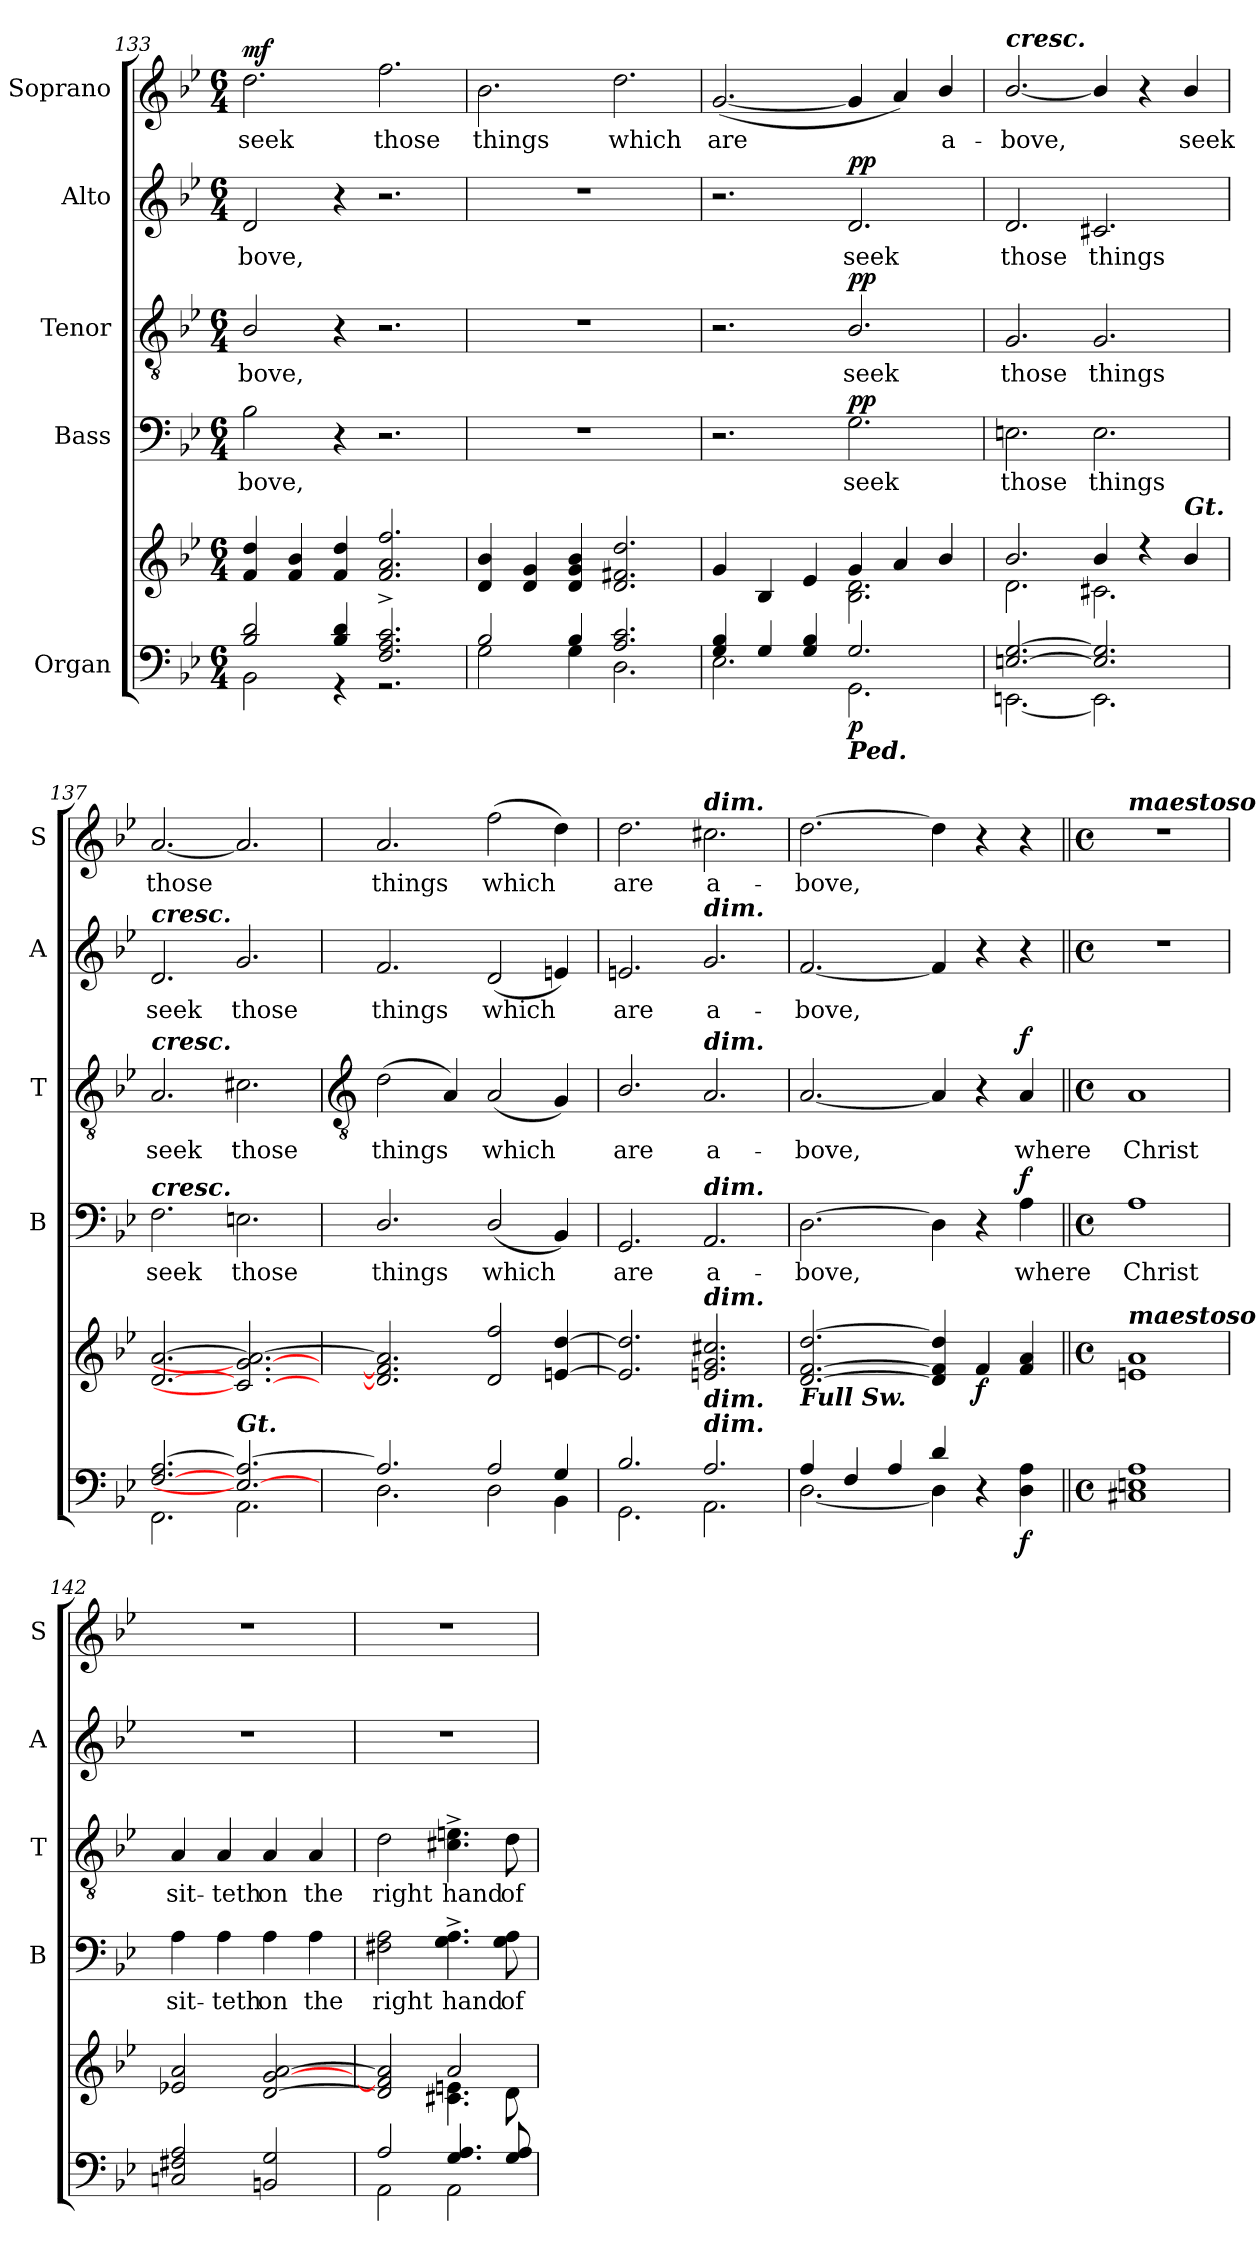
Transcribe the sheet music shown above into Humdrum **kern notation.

**kern	**kern	**dynam	**kern	**text	**dynam	**kern	**text	**dynam	**kern	**text	**dynam	**kern	**text	**dynam
*part5	*part5	*part5	*part4	*part4	*part4	*part3	*part3	*part3	*part2	*part2	*part2	*part1	*part1	*part1
*staff6	*staff5	*staff5/6	*staff4	*staff4	*staff4	*staff3	*staff3	*staff3	*staff2	*staff2	*staff2	*staff1	*staff1	*staff1
*I"Organ	*	*	*I"Bass	*	*	*I"Tenor	*	*	*I"Alto	*	*	*I"Soprano	*	*
*	*	*	*I'B	*	*	*I'T	*	*	*I'A	*	*	*I'S	*	*
*clefF4	*clefG2	*	*clefF4	*	*	*clefGv2	*	*	*clefG2	*	*	*clefG2	*	*
*k[b-e-]	*k[b-e-]	*	*k[b-e-]	*	*	*k[b-e-]	*	*	*k[b-e-]	*	*	*k[b-e-]	*	*
*B-:	*B-:	*	*B-:	*	*	*B-:	*	*	*B-:	*	*	*B-:	*	*
*M6/4	*M6/4	*	*M6/4	*	*	*M6/4	*	*	*M6/4	*	*	*M6/4	*	*
=133	=133	=133	=133	=133	=133	=133	=133	=133	=133	=133	=133	=133	=133	=133
*^	*^	*	*	*	*	*	*	*	*	*	*	*	*	*
!	!	!	!LO:N:vis=1	!	!	!LO:LY:b	!	!	!LO:LY:b	!	!	!LO:LY:b	!	!	!LO:LY:b	!LO:DY:b
2B-/ 2d/	2BB-\	4f 4dd	1.ryy	.	2B-	-bove,	.	2B-/	-bove,	.	2d	-bove,	.	2.dd	seek	mf
.	.	4f 4b-	.	.	.	.	.	.	.	.	.	.	.	.	.	.
4B-/ 4d/	4r	4f 4dd	.	.	4r	.	.	4r	.	.	4r	.	.	.	.	.
!	!	!	!	!	!	!	!	!	!	!	!	!	!	!	!LO:LY:b	!
2.F/^ 2.A/^ 2.c/^	2.r	2.f 2.a 2.ff	.	.	2.r	.	.	2.r	.	.	2.r	.	.	2.ff	those	.
=134	=134	=134	=134	=134	=134	=134	=134	=134	=134	=134	=134	=134	=134	=134	=134	=134
!	!	!	!LO:N:vis=1	!	!LO:N:vis=1	!	!	!LO:N:vis=1	!	!	!LO:N:vis=1	!	!	!	!LO:LY:b	!
2B-/	2G\	4d 4b-	1.ryy	.	1.r	.	.	1.r	.	.	1.r	.	.	2.b-	things	.
.	.	4d 4g	.	.	.	.	.	.	.	.	.	.	.	.	.	.
4B-/	4G\	4d 4g 4b-	.	.	.	.	.	.	.	.	.	.	.	.	.	.
!	!	!	!	!	!	!	!	!	!	!	!	!	!	!	!LO:LY:b	!
2.A/ 2.c/	2.D\	2.d 2.f#X 2.dd	.	.	.	.	.	.	.	.	.	.	.	2.dd	which	.
=135	=135	=135	=135	=135	=135	=135	=135	=135	=135	=135	=135	=135	=135	=135	=135	=135
!	!	!	!	!	!	!	!	!	!	!	!	!	!	!	!LO:LY:b	!
4G/ 4B-/	2.E-\	4g	2.ryy	.	2.r	.	.	2.r	.	.	2.r	.	.	(<[2.g	are	.
4G/	.	4B-	.	.	.	.	.	.	.	.	.	.	.	.	.	.
4G/ 4B-/	.	4e-	.	.	.	.	.	.	.	.	.	.	.	.	.	.
!LO:TX:b:Bi:t=Ped.	!	!	!	!	!	!	!	!	!	!	!	!	!	!	!	!
!	!	!	!	!LO:DY:b=2	!	!LO:LY:b	!LO:DY:b	!	!LO:LY:b	!LO:DY:b	!	!LO:LY:b	!LO:DY:b	!	!	!
2.G/	2.GG\	4g	2.B-\ 2.d\	p	2.G\	seek	pp	2.B-/	seek	pp	2.d	seek	pp	4g]	.	.
.	.	4a	.	.	.	.	.	.	.	.	.	.	.	4a)	.	.
!	!	!	!	!	!	!	!	!	!	!	!	!	!	!	!LO:LY:b	!
.	.	4b-	.	.	.	.	.	.	.	.	.	.	.	4b-/	a-	.
=136	=136	=136	=136	=136	=136	=136	=136	=136	=136	=136	=136	=136	=136	=136	=136	=136
!	!	!	!	!	!	!	!	!	!	!	!	!	!	!LO:TX:a:Bi:t=cresc.	!	!
!	!	!	!	!	!	!LO:LY:b	!	!	!LO:LY:b	!	!	!LO:LY:b	!	!	!LO:LY:b	!
[2.En/ [2.G/	[2.EEn\	2.b-/	2.d\	.	2.En	those	.	2.G	those	.	2.d	those	.	[2.b-/	-bove,	.
!	!	!	!	!	!	!LO:LY:b	!	!	!LO:LY:b	!	!	!LO:LY:b	!	!	!	!
2.E/] 2.G/]	2.EE\]	4b-/	2.c#X\	.	2.E	things	.	2.G	things	.	2.c#X	things	.	4b-/]	.	.
.	.	4r	.	.	.	.	.	.	.	.	.	.	.	4r	.	.
!	!	!LO:TX:a:Bi:t=Gt.	!	!	!	!	!	!	!	!	!	!	!	!	!	!
!	!	!	!	!	!	!	!	!	!	!	!	!	!	!	!LO:LY:b	!
.	.	4b-/	.	.	.	.	.	.	.	.	.	.	.	4b-/	seek	.
=137	=137	=137	=137	=137	=137	=137	=137	=137	=137	=137	=137	=137	=137	=137	=137	=137
!	!	!	!	!	!	!	!	!	!	!	!LO:TX:a:Bi:t=cresc.	!	!	!	!	!
!	!	!	!	!	!	!	!	!LO:TX:a:Bi:t=cresc.	!	!	!	!	!	!	!	!
!	!	!	!	!	!LO:TX:a:Bi:t=cresc.	!	!	!	!	!	!	!	!	!	!	!
!	!	!	!LO:N:vis=1	!	!	!LO:LY:b	!	!	!LO:LY:b	!	!	!LO:LY:b	!	!	!LO:LY:b	!
[2.F/ [2.A/	2.FF\	[2.d [2.a	1.ryy	.	2.F	seek	.	2.A	seek	.	2.d	seek	.	[2.a	those	.
!LO:TX:a:Bi:t=Gt.	!	!	!	!	!	!	!	!	!	!	!	!	!	!	!	!
!	!	!	!	!	!	!LO:LY:b	!	!	!LO:LY:b	!	!	!LO:LY:b	!	!	!	!
2.E/_ 2.A/_	2.AA\	2.c#_ 2.g_ 2.a_	.	.	2.En	those	.	2.c#X	those	.	2.g	those	.	2.a]	.	.
!!LO:LB:g=z
=138	=138	=138	=138	=138	=138	=138	=138	=138	=138	=138	=138	=138	=138	=138	=138	=138
*	*	*	*	*	*	*	*	*clefGv2	*	*	*	*	*	*	*	*
!	!	!	!LO:N:vis=1	!	!	!LO:LY:b	!	!	!LO:LY:b	!	!	!LO:LY:b	!	!	!LO:LY:b	!
2.A/]	2.D\	2.d] 2.f] 2.a]	1.ryy	.	2.D/	things	.	(<2d	things	.	2.f	things	.	2.a	things	.
.	.	.	.	.	.	.	.	4A)	.	.	.	.	.	.	.	.
!	!	!	!	!	!	!LO:LY:b	!	!	!LO:LY:b	!	!	!LO:LY:b	!	!	!LO:LY:b	!
2A/	2D\	2d 2ff	.	.	(<2D/	which	.	(<2A	which	.	(<2d	which	.	(>2ff	which	.
4G/	4BB-\	[4en [4dd	.	.	4BB-)	.	.	4G)	.	.	4en)	.	.	4dd)	.	.
=139	=139	=139	=139	=139	=139	=139	=139	=139	=139	=139	=139	=139	=139	=139	=139	=139
!	!	!	!LO:N:vis=1	!	!	!LO:LY:b	!	!	!LO:LY:b	!	!	!LO:LY:b	!	!	!LO:LY:b	!
2.B-/	2.GG\	2.e] 2.dd]	1.ryy	.	2.GG/	are	.	2.B-/	are	.	2.en	are	.	2.dd	are	.
!	!	!	!	!	!	!	!	!	!	!	!	!	!	!LO:TX:a:Bi:t=dim.	!	!
!	!	!	!	!	!	!	!	!	!	!	!LO:TX:a:Bi:t=dim.	!	!	!	!	!
!	!	!	!	!	!	!	!	!LO:TX:a:Bi:t=dim.	!	!	!	!	!	!	!	!
!	!	!	!	!	!LO:TX:a:Bi:t=dim.	!	!	!	!	!	!	!	!	!	!	!
!	!	!LO:TX:a:Bi:t=dim.	!	!	!	!	!	!	!	!	!	!	!	!	!	!
!LO:TX:a:Bi:t=dim.	!	!	!	!	!	!	!	!	!	!	!	!	!	!	!	!
!LO:TX:a:Bi:t=dim.	!	!	!	!	!	!	!	!	!	!	!	!	!	!	!	!
!	!	!	!	!	!	!LO:LY:b	!	!	!LO:LY:b	!	!	!LO:LY:b	!	!	!LO:LY:b	!
2.A/	2.AA\	2.e 2.g 2.cc#X	.	.	2.AA	a-	.	2.A	a-	.	2.g	a-	.	2.cc#X	a-	.
=140	=140	=140	=140	=140	=140	=140	=140	=140	=140	=140	=140	=140	=140	=140	=140	=140
!	!	!LO:TX:b:Bi:t=Full Sw.	!	!	!	!	!	!	!	!	!	!	!	!	!	!
!	!	!	!LO:N:vis=1	!	!	!LO:LY:b	!	!	!LO:LY:b	!	!	!LO:LY:b	!	!	!LO:LY:b	!
4A/	[2.D\	[2.d [2.f [2.dd	1.ryy	.	[2.D	-bove,	.	[2.A	-bove,	.	[2.f	-bove,	.	[2.dd	-bove,	.
4F/	.	.	.	.	.	.	.	.	.	.	.	.	.	.	.	.
4A/	.	.	.	.	.	.	.	.	.	.	.	.	.	.	.	.
4d/	4D\]	4d] 4f] 4dd]	.	.	4D]	.	.	4A]	.	.	4f]	.	.	4dd]	.	.
!	!	!	!	!LO:DY:b	!	!	!	!	!	!	!	!	!	!	!	!
4r	2ryy	4f	.	f	4r	.	.	4r	.	.	4r	.	.	4r	.	.
!	!	!	!	!LO:DY:b=2	!	!LO:LY:b	!LO:DY:b	!	!LO:LY:b	!LO:DY:b	!	!	!	!	!	!
4D\ 4A\	.	4f 4a	.	f	4A	where	f	4A	where	f	4r	.	.	4r	.	.
=141||	=141||	=141||	=141||	=141||	=141||	=141||	=141||	=141||	=141||	=141||	=141||	=141||	=141||	=141||	=141||	=141||
*M4/4	*	*M4/4	*	*	*M4/4	*	*	*M4/4	*	*	*M4/4	*	*	*M4/4	*	*
*met(c)	*	*met(c)	*	*	*met(c)	*	*	*met(c)	*	*	*met(c)	*	*	*met(c)	*	*
!	!	!	!	!	!	!	!	!	!	!	!	!	!	!LO:TX:a:Bi:t=maestoso	!	!
!	!	!LO:TX:a:Bi:t=maestoso	!	!	!	!	!	!	!	!	!	!	!	!	!	!
!	!	!	!	!	!	!LO:LY:b	!	!	!LO:LY:b	!	!	!	!	!	!	!
1C#X/ 1En/ 1A/	1ryy	1en 1a	1ryy	.	1A	Christ	.	1A	Christ	.	1r	.	.	1r	.	.
=142	=142	=142	=142	=142	=142	=142	=142	=142	=142	=142	=142	=142	=142	=142	=142	=142
!	!	!	!	!	!	!LO:LY:b	!	!	!LO:LY:b	!	!	!	!	!	!	!
2Cn/ 2F#X/ 2A/	1ryy	2e-X 2a	1ryy	.	4A	sit-	.	4A	sit-	.	1r	.	.	1r	.	.
!	!	!	!	!	!	!LO:LY:b	!	!	!LO:LY:b	!	!	!	!	!	!	!
.	.	.	.	.	4A	-teth	.	4A	-teth	.	.	.	.	.	.	.
!	!	!	!	!	!	!LO:LY:b	!	!	!LO:LY:b	!	!	!	!	!	!	!
2BBn/ 2G/	.	[2d [2g [2a	.	.	4A	on	.	4A	on	.	.	.	.	.	.	.
!	!	!	!	!	!	!LO:LY:b	!	!	!LO:LY:b	!	!	!	!	!	!	!
.	.	.	.	.	4A	the	.	4A	the	.	.	.	.	.	.	.
=143	=143	=143	=143	=143	=143	=143	=143	=143	=143	=143	=143	=143	=143	=143	=143	=143
!	!	!	!	!	!	!LO:LY:b	!	!	!LO:LY:b	!	!	!	!	!	!	!
2A/	2AA\	2d] 2f#] 2a]	2ryy	.	2F#X 2A	right	.	2d	right	.	1r	.	.	1r	.	.
!	!	!	!	!	!	!LO:LY:b	!	!	!LO:LY:b	!	!	!	!	!	!	!
4.G/ 4.A/	2AA\	2a	4.c#X\ 4.en\	.	4.G^ 4.A^	hand	.	4.c#X^ 4.en^	hand	.	.	.	.	.	.	.
!	!	!	!	!	!	!LO:LY:b	!	!	!LO:LY:b	!	!	!	!	!	!	!
8G/ 8A/	.	.	8d\	.	8G 8A	of	.	8d	of	.	.	.	.	.	.	.
*v	*v	*	*	*	*	*	*	*	*	*	*	*	*	*	*	*
*	*v	*v	*	*	*	*	*	*	*	*	*	*	*	*	*
=	=	=	=	=	=	=	=	=	=	=	=	=	=	=
*-	*-	*-	*-	*-	*-	*-	*-	*-	*-	*-	*-	*-	*-	*-
